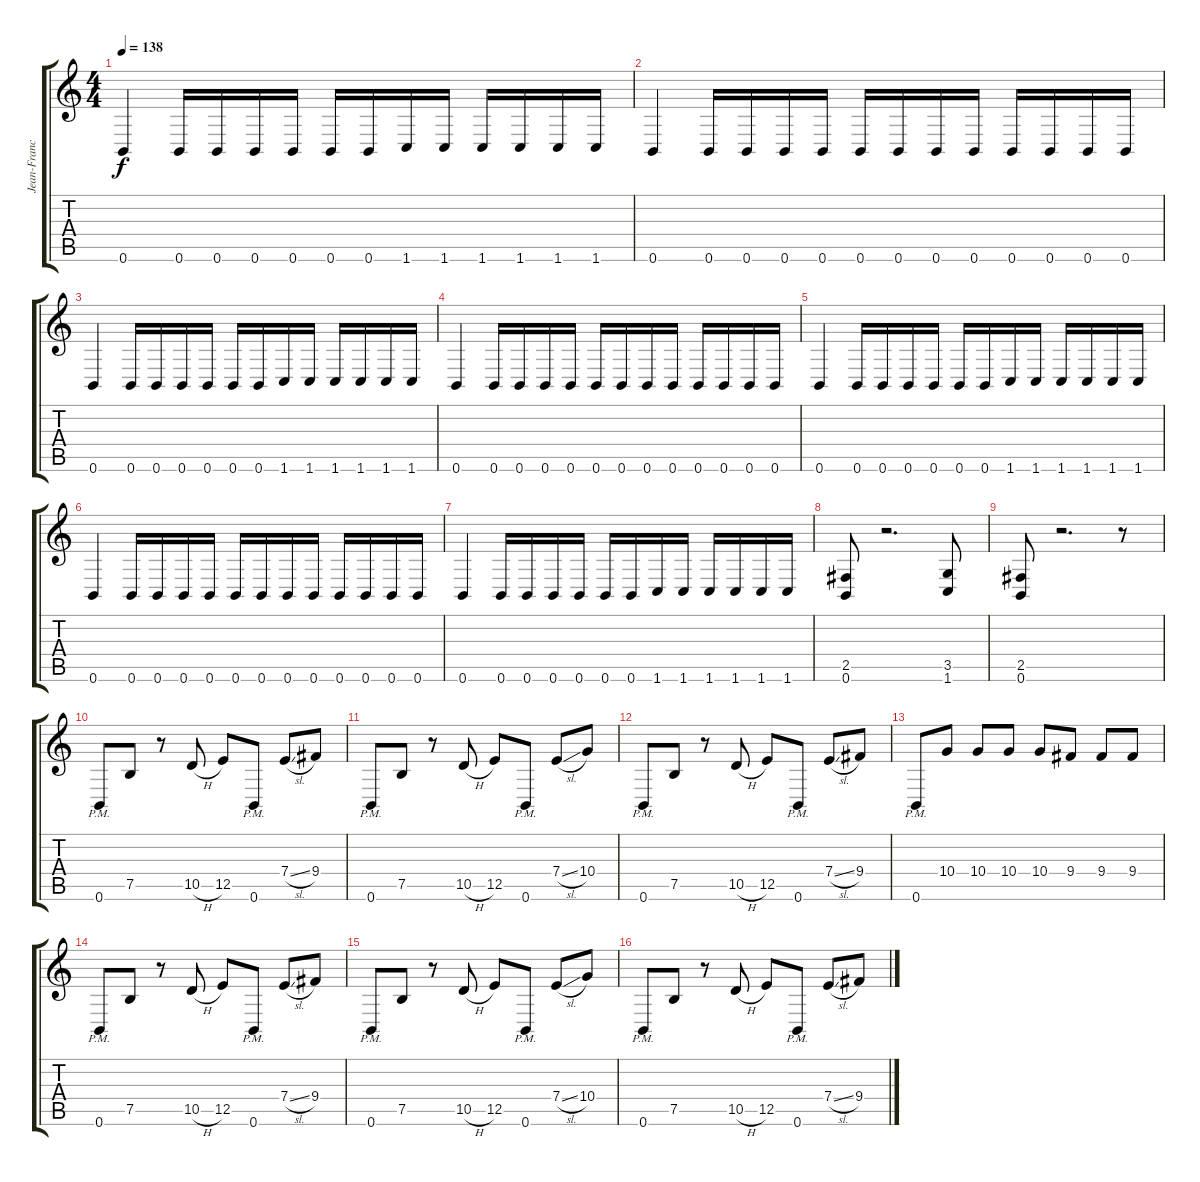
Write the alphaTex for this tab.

\track ("Jean-Francois Dagenals (Lead)" "Jean-Franc") {instrument distortionguitar}
\staff {score tabs}
\tuning (B3 Gb3 D3 A2 E2 B1) {hide}
\ts (4 4)
\tempo 138
\clef g2
\ks c
0.6.4{dy f} 0.6.16 0.6.16 0.6.16 0.6.16 0.6.16 0.6.16 1.6.16 1.6.16 1.6.16 1.6.16 1.6.16 1.6.16 |
0.6.4 0.6.16 0.6.16 0.6.16 0.6.16 0.6.16 0.6.16 0.6.16 0.6.16 0.6.16 0.6.16 0.6.16 0.6.16 |
0.6.4 0.6.16 0.6.16 0.6.16 0.6.16 0.6.16 0.6.16 1.6.16 1.6.16 1.6.16 1.6.16 1.6.16 1.6.16 |
0.6.4 0.6.16 0.6.16 0.6.16 0.6.16 0.6.16 0.6.16 0.6.16 0.6.16 0.6.16 0.6.16 0.6.16 0.6.16 |
0.6.4 0.6.16 0.6.16 0.6.16 0.6.16 0.6.16 0.6.16 1.6.16 1.6.16 1.6.16 1.6.16 1.6.16 1.6.16 |
0.6.4 0.6.16 0.6.16 0.6.16 0.6.16 0.6.16 0.6.16 0.6.16 0.6.16 0.6.16 0.6.16 0.6.16 0.6.16 |
0.6.4 0.6.16 0.6.16 0.6.16 0.6.16 0.6.16 0.6.16 1.6.16 1.6.16 1.6.16 1.6.16 1.6.16 1.6.16 |
(2.5 0.6).8 r.2{d} (3.5 1.6).8 |
(2.5 0.6).8 r.2{d} r.8 |
0.6{pm}.8 7.5.8 r.8 10.5{h}.8 12.5.8 0.6{pm}.8 7.4{sl}.8 9.4.8 |
0.6{pm}.8 7.5.8 r.8 10.5{h}.8 12.5.8 0.6{pm}.8 7.4{sl}.8 10.4.8 |
0.6{pm}.8 7.5.8 r.8 10.5{h}.8 12.5.8 0.6{pm}.8 7.4{sl}.8 9.4.8 |
0.6{pm}.8 10.4.8 10.4.8 10.4.8 10.4.8 9.4.8 9.4.8 9.4.8 |
0.6{pm}.8 7.5.8 r.8 10.5{h}.8 12.5.8 0.6{pm}.8 7.4{sl}.8 9.4.8 |
0.6{pm}.8 7.5.8 r.8 10.5{h}.8 12.5.8 0.6{pm}.8 7.4{sl}.8 10.4.8 |
0.6{pm}.8 7.5.8 r.8 10.5{h}.8 12.5.8 0.6{pm}.8 7.4{sl}.8 9.4.8
